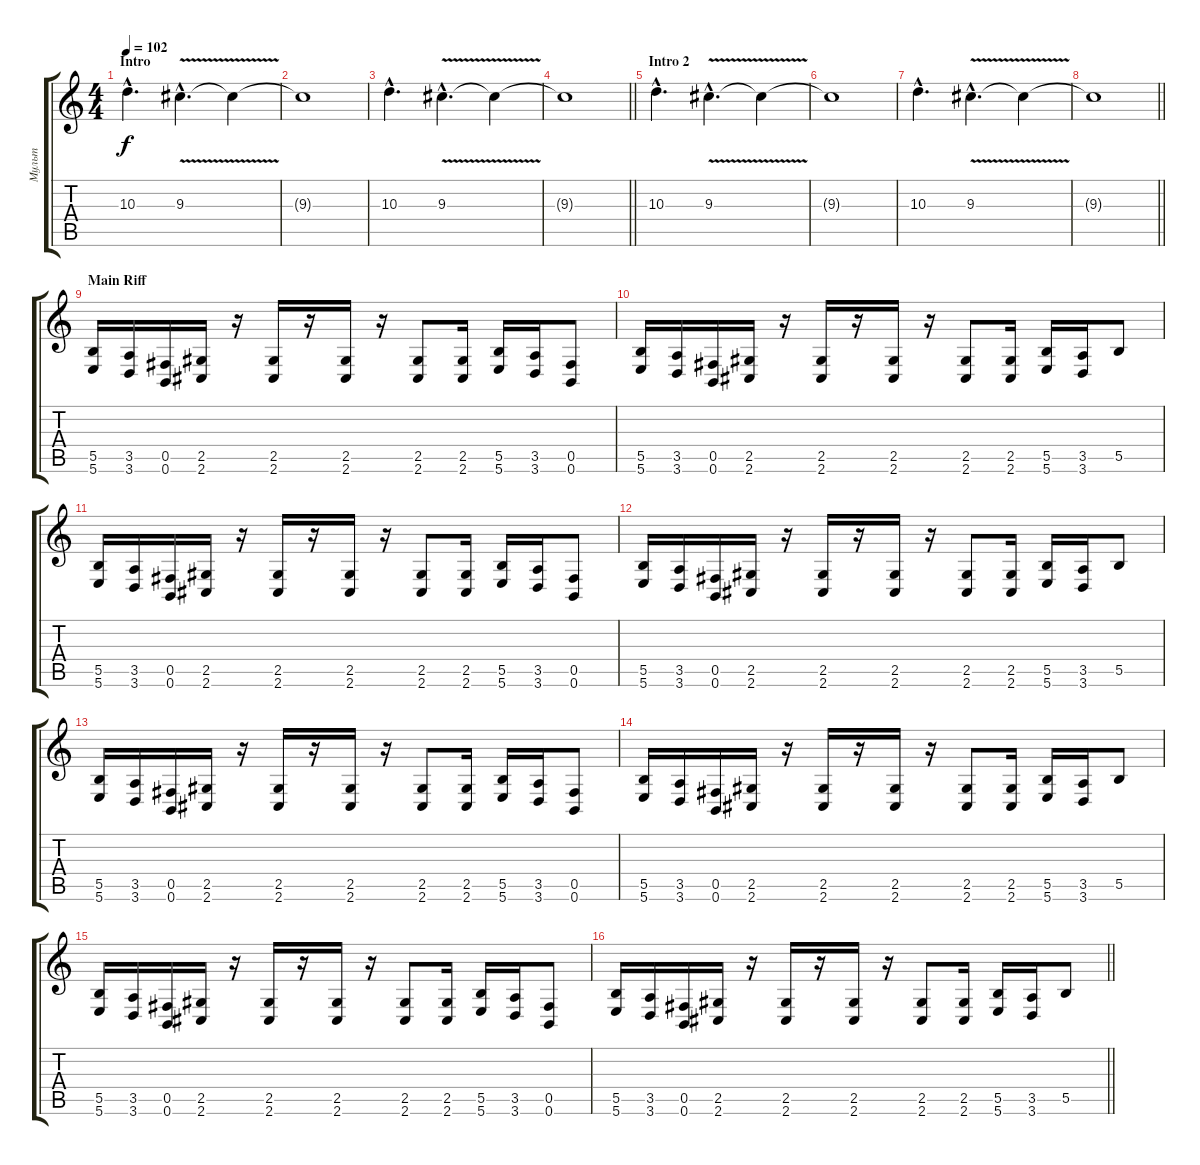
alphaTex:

\track ("Мульт" "Мульт") {instrument electricguitarclean}
\staff {score tabs}
\tuning (Db4 Ab3 E3 B2 Gb2 B1) {hide}
\ts (4 4)
\section ("" "Intro")
\tempo 102
\clef g2
\ks c
10.3{hac}.4{d dy f instrument electricguitarclean} 9.3{v hac}.4{d} 9.3{t}.4 |
9.3{t}.1 |
10.3{hac}.4{d} 9.3{v hac}.4{d} 9.3{t}.4 |
\barLineRight lightlight
9.3{t}.1 |
\section ("" "Intro 2")
10.3{hac}.4{d} 9.3{v hac}.4{d} 9.3{t}.4 |
9.3{t}.1 |
10.3{hac}.4{d} 9.3{v hac}.4{d} 9.3{t}.4 |
\barLineRight lightlight
9.3{t}.1 |
\section ("" "Main Riff")
(5.5 5.6).16{instrument distortionguitar} (3.5 3.6).16 (0.5 0.6).16 (2.5 2.6).16 r.16 (2.5 2.6).16 r.16 (2.5 2.6).16 r.16 (2.5 2.6).8 (2.5 2.6).16 (5.5 5.6).16 (3.5 3.6).16 (0.5 0.6).8 |
(5.5 5.6).16 (3.5 3.6).16 (0.5 0.6).16 (2.5 2.6).16 r.16 (2.5 2.6).16 r.16 (2.5 2.6).16 r.16 (2.5 2.6).8 (2.5 2.6).16 (5.5 5.6).16 (3.5 3.6).16 5.5.8 |
(5.5 5.6).16 (3.5 3.6).16 (0.5 0.6).16 (2.5 2.6).16 r.16 (2.5 2.6).16 r.16 (2.5 2.6).16 r.16 (2.5 2.6).8 (2.5 2.6).16 (5.5 5.6).16 (3.5 3.6).16 (0.5 0.6).8 |
(5.5 5.6).16 (3.5 3.6).16 (0.5 0.6).16 (2.5 2.6).16 r.16 (2.5 2.6).16 r.16 (2.5 2.6).16 r.16 (2.5 2.6).8 (2.5 2.6).16 (5.5 5.6).16 (3.5 3.6).16 5.5.8 |
(5.5 5.6).16 (3.5 3.6).16 (0.5 0.6).16 (2.5 2.6).16 r.16 (2.5 2.6).16 r.16 (2.5 2.6).16 r.16 (2.5 2.6).8 (2.5 2.6).16 (5.5 5.6).16 (3.5 3.6).16 (0.5 0.6).8 |
(5.5 5.6).16 (3.5 3.6).16 (0.5 0.6).16 (2.5 2.6).16 r.16 (2.5 2.6).16 r.16 (2.5 2.6).16 r.16 (2.5 2.6).8 (2.5 2.6).16 (5.5 5.6).16 (3.5 3.6).16 5.5.8 |
(5.5 5.6).16 (3.5 3.6).16 (0.5 0.6).16 (2.5 2.6).16 r.16 (2.5 2.6).16 r.16 (2.5 2.6).16 r.16 (2.5 2.6).8 (2.5 2.6).16 (5.5 5.6).16 (3.5 3.6).16 (0.5 0.6).8 |
\barLineRight lightlight
(5.5 5.6).16 (3.5 3.6).16 (0.5 0.6).16 (2.5 2.6).16 r.16 (2.5 2.6).16 r.16 (2.5 2.6).16 r.16 (2.5 2.6).8 (2.5 2.6).16 (5.5 5.6).16 (3.5 3.6).16 5.5.8
